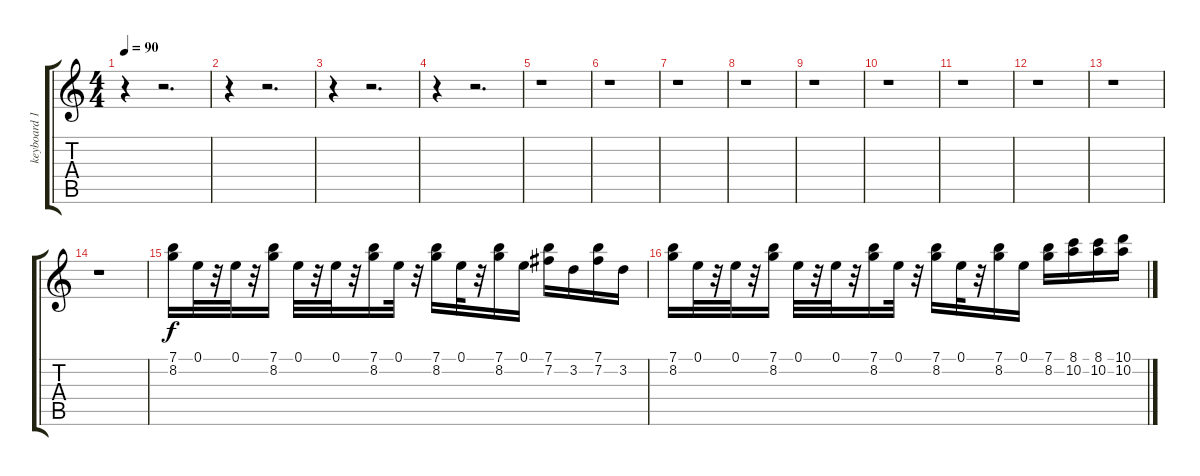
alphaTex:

\track ("keyboard 1" "keyboard 1") {instrument stringensemble1}
\staff {score tabs}
\tuning (E5 B4 G4 D4 A3 E3) {hide}
\ts (4 4)
\tempo 90
\clef g2
\ks c
r.4{dy f} r.2{d} |
r.4 r.2{d} |
r.4 r.2{d} |
r.4 r.2{d} |
r.1 |
r.1 |
r.1 |
r.1 |
r.1 |
r.1 |
r.1 |
r.1 |
r.1 |
r.1 |
(7.1 8.2).16 0.1.32 r.32 0.1.32 r.32 (7.1 8.2).16 0.1.32 r.32 0.1.32 r.32 (7.1 8.2).16 0.1.32 r.32 (7.1 8.2).16 0.1.32 r.32 (7.1 8.2).16 0.1.16 (7.1 7.2).16 3.2.16 (7.1 7.2).16 3.2.16 |
(7.1 8.2).16 0.1.32 r.32 0.1.32 r.32 (7.1 8.2).16 0.1.32 r.32 0.1.32 r.32 (7.1 8.2).16 0.1.32 r.32 (7.1 8.2).16 0.1.32 r.32 (7.1 8.2).16 0.1.16 (7.1 8.2).16 (8.1 10.2).16 (8.1 10.2).16 (10.1 10.2).16
